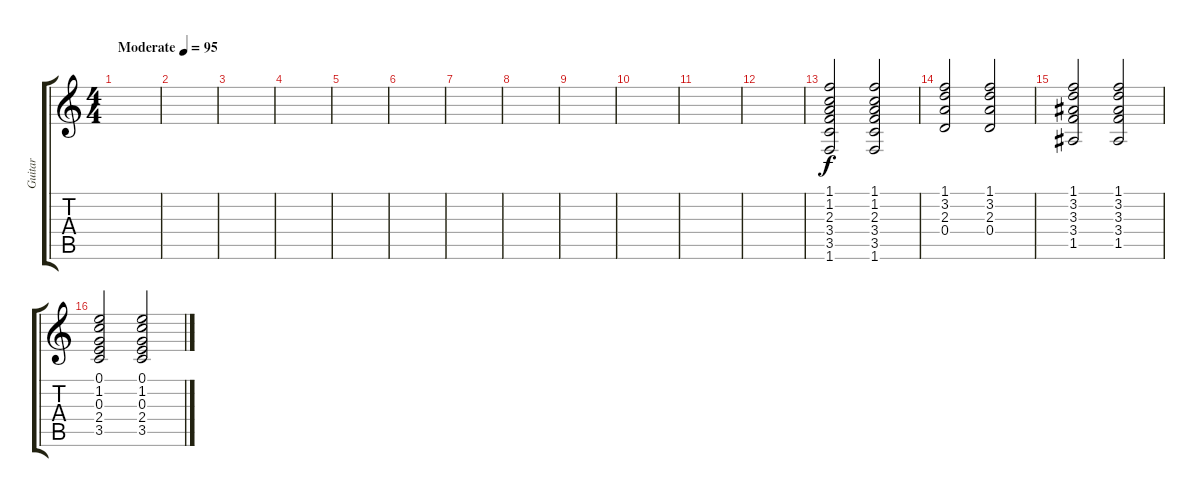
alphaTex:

\track ("Guitar" "Guitar") {instrument acousticguitarnylon}
\staff {score tabs}
\tuning (E4 B3 G3 D3 A2 E2) {hide}
\ts (4 4)
\tempo (95 "Moderate")
\clef g2
\ks c
|
|
|
|
|
|
|
|
|
|
|
|
(1.1 1.2 2.3 3.4 3.5 1.6).2 (1.1 1.2 2.3 3.4 3.5 1.6).2 |
(1.1 3.2 2.3 0.4).2 (1.1 3.2 2.3 0.4).2 |
(1.1 3.2 3.3 3.4 1.5).2 (1.1 3.2 3.3 3.4 1.5).2 |
(0.1 1.2 0.3 2.4 3.5).2 (0.1 1.2 0.3 2.4 3.5).2
